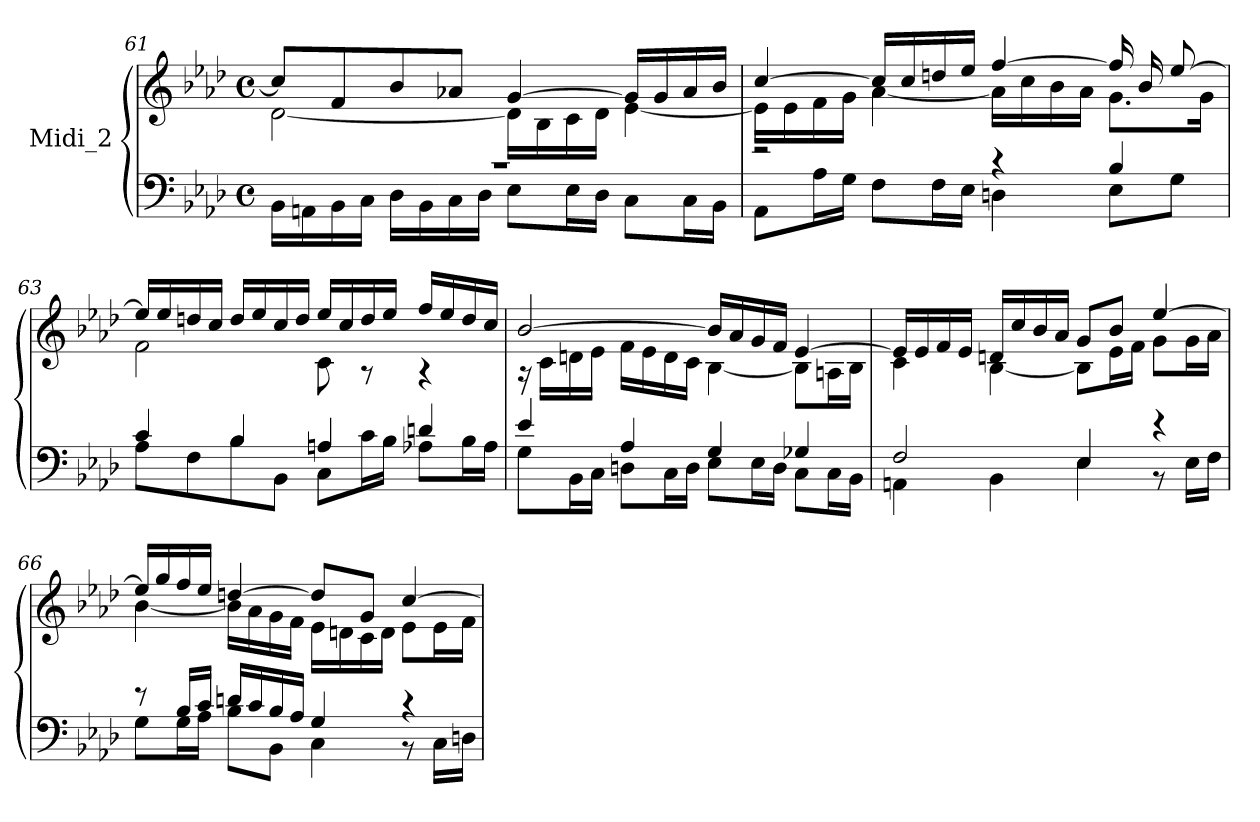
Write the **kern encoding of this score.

**kern	**kern
*part1	*part1
*staff2	*staff1
*I"Midi_2	*
*clefF4	*clefG2
*k[b-e-a-d-]	*k[b-e-a-d-]
*A-:	*A-:
*M4/4	*M4/4
*met(c)	*met(c)
=61	=61
*^	*^
1r	16BB-\LL	8cc/L]	[2d-\
.	16AAn\	.	.
.	16BB-\	8f/	.
.	16C\JJ	.	.
.	16D-\LL	8b-/	.
.	16BB-\	.	.
.	16C\	8a-X/J	.
.	16D-\JJ	.	.
.	8E-\L	[4g/	16d-\LL]
.	.	.	16B-\
.	16E-\L	.	16c\
.	16D-\JJ	.	16d-\JJ
.	8C\L	16gLL]	[4e-\
.	.	16g/	.
.	16C\L	16a-/	.
.	16BB-\JJ	16b-/JJ	.
!!LO:LB:g=z	!!
=62	=62	=62	=62
2r	8AA-L	[4cc/	16e-LL]
.	.	.	16e-\
.	16A-\L	.	16f\
.	16G\JJ	.	16g\JJ
.	8F\L	16ccLL]	[4a-\
.	.	16cc/	.
.	16F\L	16ddn/	.
.	16E-\JJ	16ee-/JJ	.
4r	4Dn\	[4ff/	16a-\LL]
.	.	.	16cc\
.	.	.	16b-\
.	.	.	16a-\JJ
4B-/	8E-L	16ffLL]	8.g\L
.	.	16b-/	.
.	8G\J	[8ee-/J	.
.	.	.	16g\J
=63	=63	=63	=63
4c/	8A-L	16ee-LL]	2f\
.	.	16ee-/	.
.	8F\	16ddn/	.
.	.	16cc/JJ	.
4B-/	8B-\	16dd/LL	.
.	.	16ee-/	.
.	8BB-\J	16cc/	.
.	.	16dd/JJ	.
4An/	8CL	16ee-/LL	8c\
.	.	16cc/	.
.	16c\L	16dd/	8r
.	16B-\JJ	16ee-/JJ	.
4dn/	8A-L	16ffLL	4r
.	.	16ee-/	.
.	16B-\L	16dd/	.
.	16A-\JJ	16cc/JJ	.
=64	=64	=64	=64
4e-/	8G\L	[2b-/	16r
.	.	.	16c\LL
.	16BB-\L	.	16dn\
.	16C\JJ	.	16e-\JJ
4A-/	8DnL	.	16f\LL
.	.	.	16e-\
.	16C\L	.	16d\
.	16D\JJ	.	16c\JJ
4G/	8E-L	16b-LL]	[4B-\
.	.	16a-/	.
.	16E-\L	16g/	.
.	16D\JJ	16f/JJ	.
4G-X/	8C\L	[4e-/	8B-L]
.	16C\L	.	16An\L
.	16BB-\JJ	.	16B-\JJ
!!LO:LB:g=z	!!
=65	=65	=65	=65
2F/	4AAn\	16e-LL]	4c\
.	.	16e-/	.
.	.	16f/	.
.	.	16e-/JJ	.
.	4BB-\	16dn/LL	[4B-\
.	.	16cc/	.
.	.	16b-/	.
.	.	16a-/JJ	.
4E-/	4E-\	8gL	8B-L]
.	.	8b-/J	16e-\L
.	.	.	16f\JJ
4r	8r	[4ee-/	8gL
.	16E-\LL	.	16g\L
.	16F\JJ	.	16a-\JJ
=66	=66	=66	=66
8r	8GL	16ee-LL]	[4b-\
.	.	16gg/	.
16B-/LL	16G\L	16ff/	.
16c/JJ	16A-\JJ	16ee-/JJ	.
16dn/LL	8B-L	[4ddn/	16b-\LL]
16c/	.	.	16a-\
16B-/	8BB-\J	.	16g\
16A-/JJ	.	.	16f\JJ
4G/	4C\	8ddL]	16e-\LL
.	.	.	16dn\
.	.	8g/J	16c\
.	.	.	16d\JJ
4r	8r	[4cc/	8e-\L
.	16C\LL	.	16e-\L
.	16Dn\JJ	.	16f\JJ
*v	*v	*	*
*	*v	*v
=	=
*-	*-
